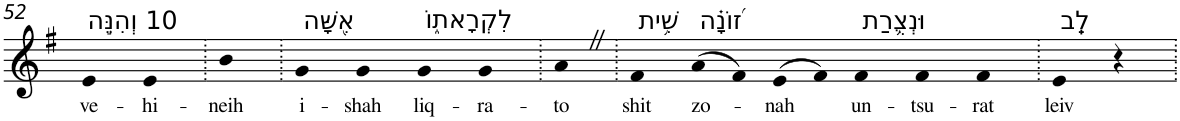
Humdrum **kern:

**kern	**text
*part1	*part1
*staff1	*staff1
*I"Piano	*
*I'Pno	*
!!LO:PB:g=z
*clefG2	*
*k[f#]	*
*G:	*
=52	=52
!LO:TX:a:t=10 וְהִנֵּ֣ה	!
!	!LO:LY:b
4e	ve-
!	!LO:LY:b
4e	-hi-
=53.	=53.
!	!LO:LY:b
4b	-neih
=54.	=54.
!LO:TX:a:t=אִ֭שָּׁה	!
!	!LO:LY:b
4g	i-
!	!LO:LY:b
4g	-shah
!LO:TX:a:t=לִקְרָאת֑וֹ	!
!	!LO:LY:b
4g	liq-
!	!LO:LY:b
4g	-ra-
=55.	=55.
!	!LO:LY:b
4aZ	-to
=56.	=56.
!LO:TX:a:t=שִׁ֥ית	!
!	!LO:LY:b
4f#	shit
!LO:TX:a:t=ז֝וֹנָ֗ה	!
!	!LO:LY:b
(>8a	zo-
8f#)	.
!	!LO:LY:b
(>8e	-nah
8f#)	.
!LO:TX:a:t=וּנְצֻ֥רַת	!
!	!LO:LY:b
4f#	un-
!	!LO:LY:b
4f#	-tsu-
!	!LO:LY:b
4f#	-rat
=57.	=57.
!LO:TX:a:t=לֵֽב	!
!	!LO:LY:b
4e	leiv
4r	.
=.	=.
*-	*-
